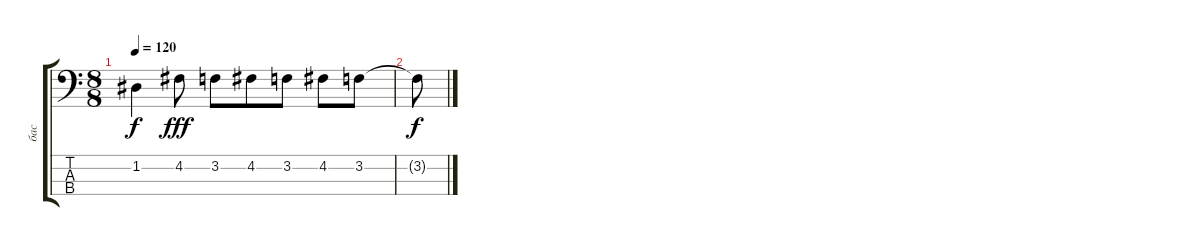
\track ("бас" "бас") {instrument electricbassfinger}
\staff {score tabs}
\tuning (G2 D2 A1 E1) {hide}
\ts (8 8)
\tempo 120
\clef f4
\ks c
1.2.4{dy f} 4.2.8{dy fff} 3.2.8 4.2.8 3.2.8 4.2.8 3.2.8 |
3.2{t}.8{dy f}
